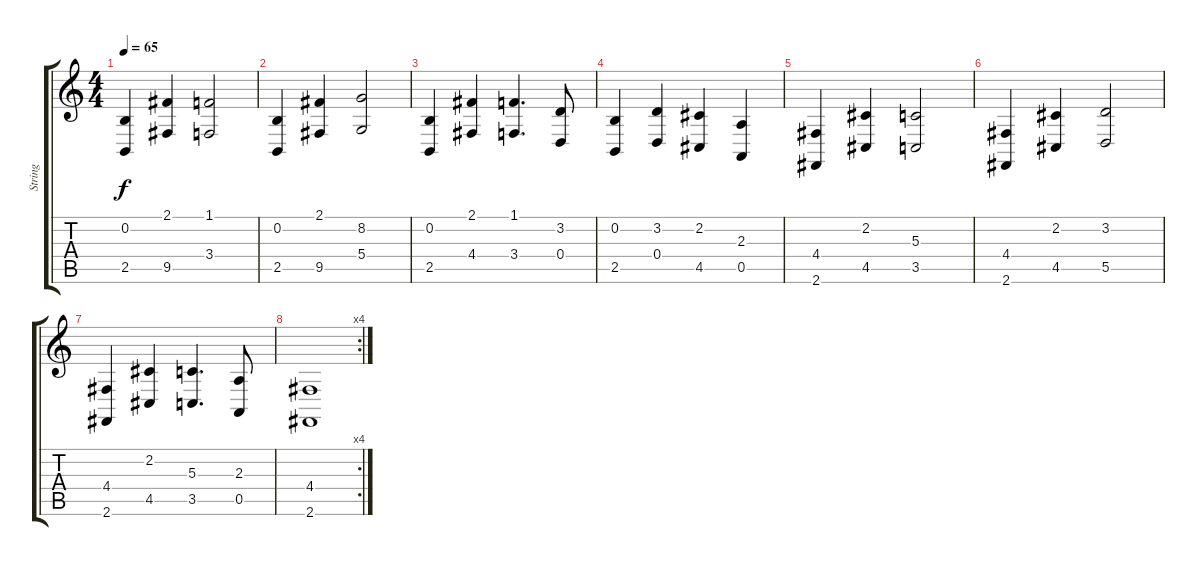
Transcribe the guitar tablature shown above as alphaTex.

\track ("String" "String") {instrument stringensemble1}
\staff {score tabs}
\tuning (E4 B3 G3 D3 A2 E2) {hide}
\ts (4 4)
\tempo 65
\clef g2
\ks c
(0.2 2.5).4{dy f} (2.1 9.5).4 (1.1 3.4).2 |
(0.2 2.5).4 (2.1 9.5).4 (8.2 5.4).2 |
(0.2 2.5).4 (2.1 4.4).4 (1.1 3.4).4{d} (3.2 0.4).8 |
(0.2 2.5).4 (3.2 0.4).4 (2.2 4.5).4 (2.3 0.5).4 |
(4.4 2.6).4 (2.2 4.5).4 (5.3 3.5).2 |
(4.4 2.6).4 (2.2 4.5).4 (3.2 5.5).2 |
(4.4 2.6).4 (2.2 4.5).4 (5.3 3.5).4{d} (2.3 0.5).8 |
\rc 4
(4.4 2.6).1
